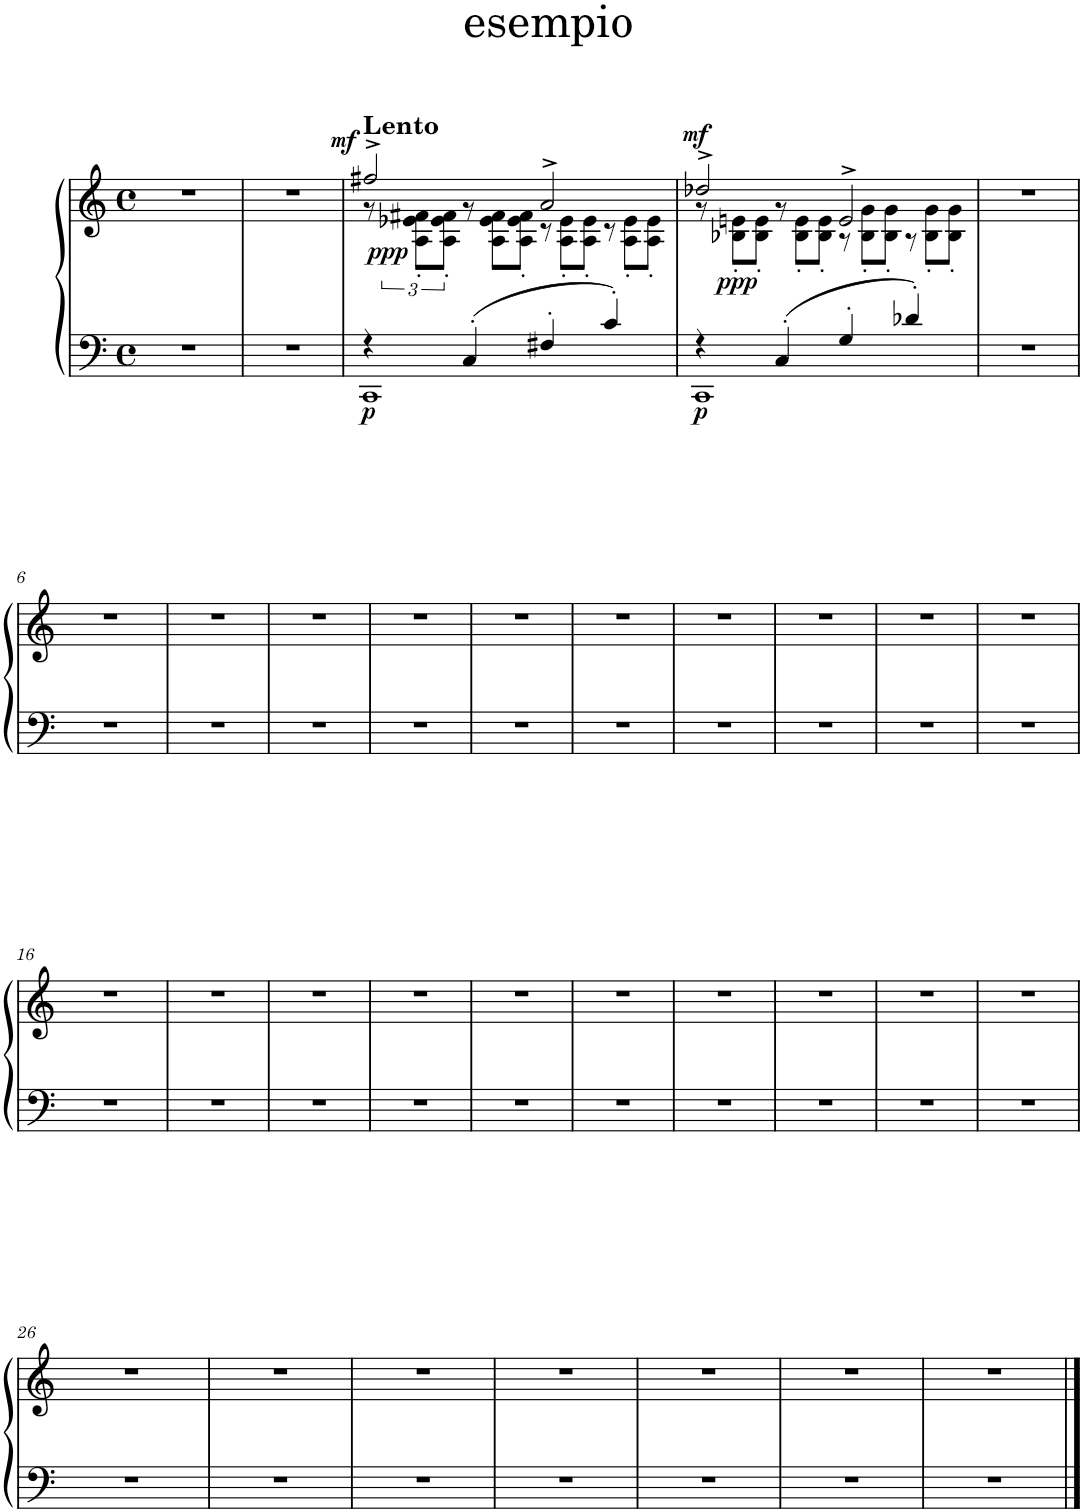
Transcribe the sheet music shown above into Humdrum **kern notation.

**kern	**kern	**dynam
*part1	*part1	*part1
*staff2	*staff1	*staff1/2
*I"Piano	*	*
*clefF4	*clefG2	*
*k[]	*k[]	*
*M4/4	*M4/4	*
*met(c)	*met(c)	*
=1	=1	=1
1r	1r	.
=2	=2	=2
1r	1r	.
=3	=3	=3
*^	*^	*
!	!	!LO:TX:a:B:t=Lento	!	!
!	!	!	!	!LO:DY:b=2
!	!	!	!	!LO:DY:n=1:a
4r	1CC	2ff#X^/	12r	p mf
!	!	!	!	!LO:DY:n=2:b
.	.	.	12A\' 12e-X\' 12f#X\'L	ppp
.	.	.	12A\' 12e-\' 12f#\'J	.
4C'/	.	.	12r	.
.	.	.	12A\' 12e-\' 12f#\'L	.
.	.	.	12A\' 12e-\' 12f#\'J	.
4F#X'/	.	2a^/	12r	.
.	.	.	12A\' 12e-\'L	.
.	.	.	12A\' 12e-\'J	.
4c'/	.	.	12r	.
.	.	.	12A\' 12e-\'L	.
.	.	.	12A\' 12e-\'J	.
=4	=4	=4	=4	=4
!	!	!	!	!LO:DY:b=2
!	!	!	!	!LO:DY:n=1:a
4r	1CC	2dd-X^/	12r	p mf
!	!	!	!	!LO:DY:n=2:b
.	.	.	12B-X\' 12en\'L	ppp
.	.	.	12B-\' 12e\'J	.
4C'/	.	.	12r	.
.	.	.	12B-\' 12e\'L	.
.	.	.	12B-\' 12e\'J	.
4G'/	.	2e^/	12r	.
.	.	.	12B-\' 12g\'L	.
.	.	.	12B-\' 12g\'J	.
4d-X'/	.	.	12r	.
.	.	.	12B-\' 12g\'L	.
.	.	.	12B-\' 12g\'J	.
*v	*v	*	*	*
*	*v	*v	*
=5	=5	=5
1r	1r	.
!!LO:LB:g=z
=6	=6	=6
1r	1r	.
=7	=7	=7
1r	1r	.
=8	=8	=8
1r	1r	.
=9	=9	=9
1r	1r	.
=10	=10	=10
1r	1r	.
=11	=11	=11
1r	1r	.
=12	=12	=12
1r	1r	.
=13	=13	=13
1r	1r	.
=14	=14	=14
1r	1r	.
=15	=15	=15
1r	1r	.
!!LO:LB:g=z
=16	=16	=16
1r	1r	.
=17	=17	=17
1r	1r	.
=18	=18	=18
1r	1r	.
=19	=19	=19
1r	1r	.
=20	=20	=20
1r	1r	.
=21	=21	=21
1r	1r	.
=22	=22	=22
1r	1r	.
=23	=23	=23
1r	1r	.
=24	=24	=24
1r	1r	.
=25	=25	=25
1r	1r	.
!!LO:LB:g=z
=26	=26	=26
1r	1r	.
=27	=27	=27
1r	1r	.
=28	=28	=28
1r	1r	.
=29	=29	=29
1r	1r	.
=30	=30	=30
1r	1r	.
=31	=31	=31
1r	1r	.
=32	=32	=32
1r	1r	.
==	==	==
*-	*-	*-
